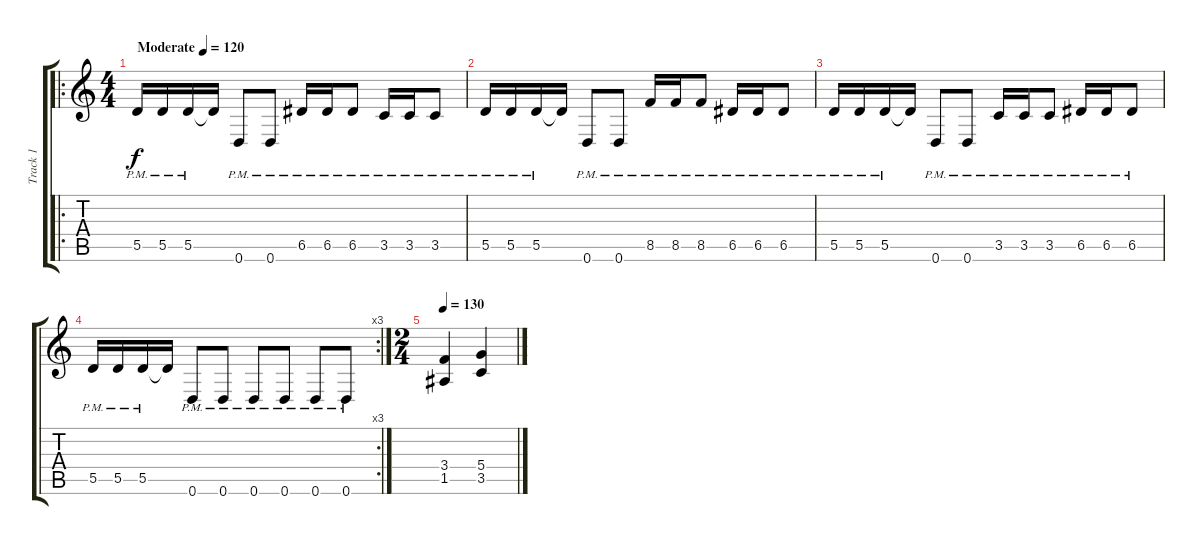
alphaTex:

\track ("Track 1" "Track 1") {instrument distortionguitar}
\staff {score tabs}
\tuning (E4 B3 G3 D3 A2 D2) {hide}
\ro
\ts (4 4)
\tempo (120 "Moderate")
\clef g2
\ks c
5.5{pm}.16{dy f instrument distortionguitar} 5.5{pm}.16 5.5{pm}.16 5.5{t}.16 0.6{pm}.8 0.6{pm}.8 6.5{pm}.16 6.5{pm}.16 6.5{pm}.8 3.5{pm}.16 3.5{pm}.16 3.5{pm}.8 |
5.5{pm}.16 5.5{pm}.16 5.5{pm}.16 5.5{t}.16 0.6{pm}.8 0.6{pm}.8 8.5{pm}.16 8.5{pm}.16 8.5{pm}.8 6.5{pm}.16 6.5{pm}.16 6.5{pm}.8 |
5.5{pm}.16 5.5{pm}.16 5.5{pm}.16 5.5{t}.16 0.6{pm}.8 0.6{pm}.8 3.5{pm}.16 3.5{pm}.16 3.5{pm}.8 6.5{pm}.16 6.5{pm}.16 6.5{pm}.8 |
\rc 3
5.5{pm}.16 5.5{pm}.16 5.5{pm}.16 5.5{t}.16 0.6{pm}.8 0.6{pm}.8 0.6{pm}.8 0.6{pm}.8 0.6{pm}.8 0.6{pm}.8 |
\ts (2 4)
\tempo 130
(3.4 1.5).4 (5.4 3.5).4
